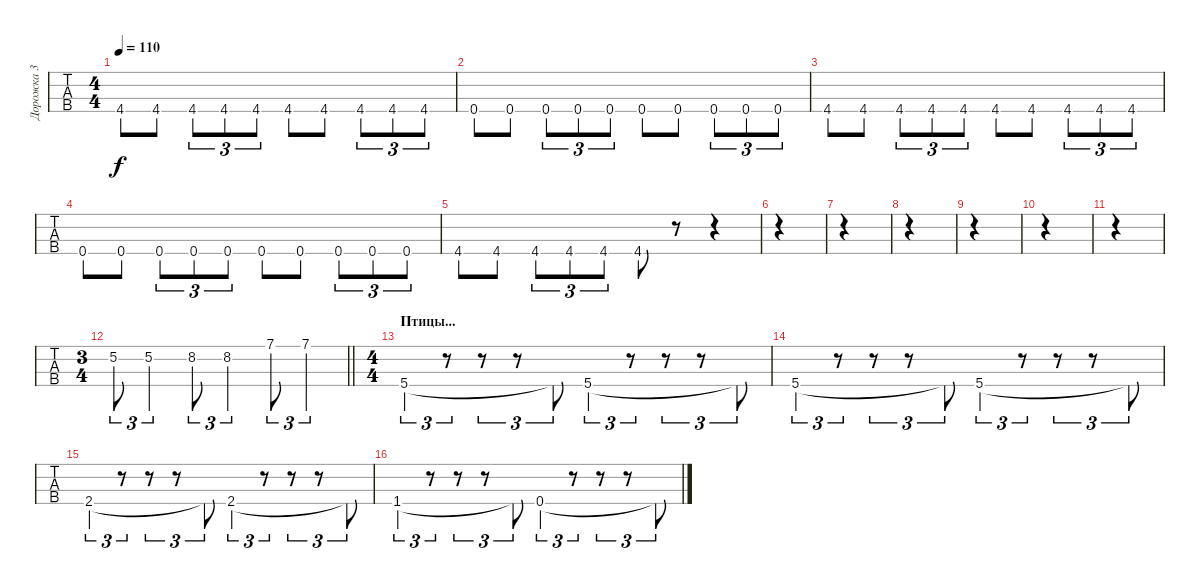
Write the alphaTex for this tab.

\track ("Дорожка 3" "Дорожка 3") {instrument electricbasspick}
\staff {tabs}
\tuning (F2 C2 G1 C1) {hide}
\ts (4 4)
\tempo 110
\clef f4
\ks c
4.4.8{dy f} 4.4.8 4.4.8{tu (3 2)} 4.4.8{tu (3 2)} 4.4.8{tu (3 2)} 4.4.8 4.4.8 4.4.8{tu (3 2)} 4.4.8{tu (3 2)} 4.4.8{tu (3 2)} |
0.4.8 0.4.8 0.4.8{tu (3 2)} 0.4.8{tu (3 2)} 0.4.8{tu (3 2)} 0.4.8 0.4.8 0.4.8{tu (3 2)} 0.4.8{tu (3 2)} 0.4.8{tu (3 2)} |
4.4.8 4.4.8 4.4.8{tu (3 2)} 4.4.8{tu (3 2)} 4.4.8{tu (3 2)} 4.4.8 4.4.8 4.4.8{tu (3 2)} 4.4.8{tu (3 2)} 4.4.8{tu (3 2)} |
0.4.8 0.4.8 0.4.8{tu (3 2)} 0.4.8{tu (3 2)} 0.4.8{tu (3 2)} 0.4.8 0.4.8 0.4.8{tu (3 2)} 0.4.8{tu (3 2)} 0.4.8{tu (3 2)} |
4.4.8 4.4.8 4.4.8{tu (3 2)} 4.4.8{tu (3 2)} 4.4.8{tu (3 2)} 4.4.8 r.8 r.4 |
|
|
|
|
|
|
\ts (3 4)
\barLineRight lightlight
5.2.8{tu (3 2)} 5.2.4{tu (3 2)} 8.2.8{tu (3 2)} 8.2.4{tu (3 2)} 7.1.8{tu (3 2)} 7.1.4{tu (3 2)} |
\ts (4 4)
\section ("" "Птицы...")
5.4.4{tu (3 2)} r.8{tu (3 2)} r.8{tu (3 2)} r.8{tu (3 2)} 5.4{t}.8{tu (3 2)} 5.4.4{tu (3 2)} r.8{tu (3 2)} r.8{tu (3 2)} r.8{tu (3 2)} 5.4{t}.8{tu (3 2)} |
5.4.4{tu (3 2)} r.8{tu (3 2)} r.8{tu (3 2)} r.8{tu (3 2)} 5.4{t}.8{tu (3 2)} 5.4.4{tu (3 2)} r.8{tu (3 2)} r.8{tu (3 2)} r.8{tu (3 2)} 5.4{t}.8{tu (3 2)} |
2.4.4{tu (3 2)} r.8{tu (3 2)} r.8{tu (3 2)} r.8{tu (3 2)} 2.4{t}.8{tu (3 2)} 2.4.4{tu (3 2)} r.8{tu (3 2)} r.8{tu (3 2)} r.8{tu (3 2)} 2.4{t}.8{tu (3 2)} |
1.4.4{tu (3 2)} r.8{tu (3 2)} r.8{tu (3 2)} r.8{tu (3 2)} 1.4{t}.8{tu (3 2)} 0.4.4{tu (3 2)} r.8{tu (3 2)} r.8{tu (3 2)} r.8{tu (3 2)} 0.4{t}.8{tu (3 2)}
